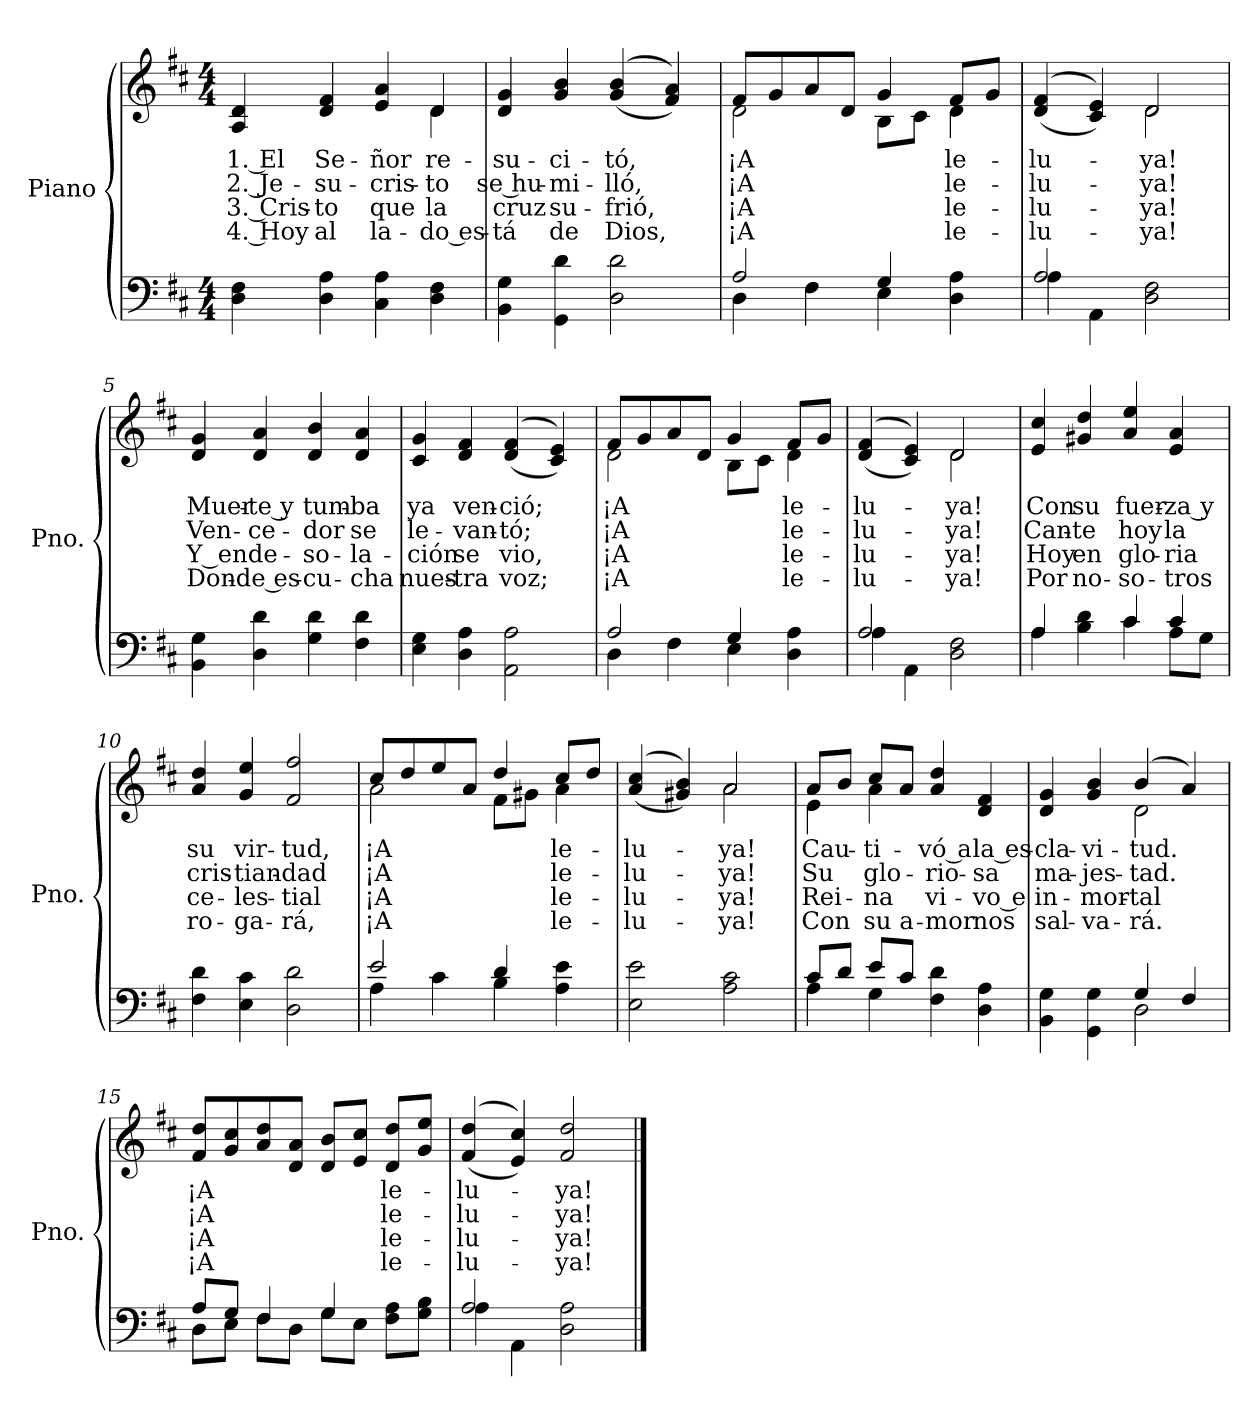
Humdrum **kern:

**kern	**kern	**text	**text	**text	**text
*part1	*part1	*part1	*part1	*part1	*part1
*staff2	*staff1	*staff1	*staff1	*staff1	*staff1
*I"Piano	*	*	*	*	*
*I'Pno.	*	*	*	*	*
*stria5	*stria5	*	*	*	*
*clefF4	*clefG2	*	*	*	*
*k[f#c#]	*k[f#c#]	*	*	*	*
*M4/4	*M4/4	*	*	*	*
=1	=1	=1	=1	=1	=1
!	!	!LO:LY:b	!LO:LY:b	!LO:LY:b	!LO:LY:b
*	*^	*	*	*	*
4D\ 4F#\	4A/ 4d/	2.ryy	1. El	2. Je-	3. Cris-	4. Hoy
!	!	!	!LO:LY:b	!LO:LY:b	!LO:LY:b	!LO:LY:b
4D\ 4A\	4d/ 4f#/	.	Se-	-su-	-to	al
!	!	!	!LO:LY:b	!LO:LY:b	!LO:LY:b	!LO:LY:b
4C#\ 4A\	4e/ 4a/	.	-ñor	-cris-	que	la-
!	!	!	!LO:LY:b	!LO:LY:b	!LO:LY:b	!LO:LY:b
4D\ 4F#\	4d/	4d\	re-	-to	la	-do es-
=2	=2	=2	=2	=2	=2	=2
!	!	!	!LO:LY:b	!LO:LY:b	!LO:LY:b	!LO:LY:b
*	*v	*v	*	*	*	*
4BB\ 4G\	4d/ 4g/	-su-	se hu-	cruz	-tá
!	!	!LO:LY:b	!LO:LY:b	!LO:LY:b	!LO:LY:b
4GG\ 4d\	4g/ 4b/	-ci-	-mi-	su-	de
!	!	!LO:LY:b	!LO:LY:b	!LO:LY:b	!LO:LY:b
2D\ 2d\	(>(4g/ 4b/	-tó,	-lló,	-frió,	Dios,
.	4f#/ 4a/))	.	.	.	.
=3	=3	=3	=3	=3	=3
*^	*	*	*	*	*
!	!	!	!LO:LY:b	!LO:LY:b	!LO:LY:b	!LO:LY:b
*	*	*^	*	*	*	*
2A/	4D\	8f#/L	2d\	-¡A	-¡A	-¡A	-¡A
.	.	8g/	.	.	.	.	.
.	4F#\	8a/	.	.	.	.	.
.	.	8d/J	.	.	.	.	.
4G/	4E\	4g/	8B\L	.	.	.	.
.	.	.	8c#\J	.	.	.	.
!	!	!	!	!LO:LY:b	!LO:LY:b	!LO:LY:b	!LO:LY:b
4D\ 4A\	4ryy	8f#/L	4d\	le-	le-	le-	le-
.	.	8g/J	.	.	.	.	.
=4	=4	=4	=4	=4	=4	=4	=4
!	!	!	!	!LO:LY:b	!LO:LY:b	!LO:LY:b	!LO:LY:b
2A/	4A\	(<(>4d/ 4f#/	2ryy	-lu-	-lu-	-lu-	-lu-
.	4AA\	4c#/ 4e/))	.	.	.	.	.
!	!	!	!	!LO:LY:b	!LO:LY:b	!LO:LY:b	!LO:LY:b
2D\ 2F#\	2ryy	2d/	2d\	-ya!	-ya!	-ya!	-ya!
!!LO:LB:g=z
=5	=5	=5	=5	=5	=5	=5	=5
!	!	!	!	!LO:LY:b	!LO:LY:b	!LO:LY:b	!LO:LY:b
*v	*v	*	*	*	*	*	*
*	*v	*v	*	*	*	*
4BB\ 4G\	4d/ 4g/	Muer-	Ven-	Y en	Don-
!	!	!LO:LY:b	!LO:LY:b	!LO:LY:b	!LO:LY:b
4D\ 4d\	4d/ 4a/	-te y	-ce-	de-	-de es-
!	!	!LO:LY:b	!LO:LY:b	!LO:LY:b	!LO:LY:b
4G\ 4d\	4d/ 4b/	tum-	-dor	-so-	-cu-
!	!	!LO:LY:b	!LO:LY:b	!LO:LY:b	!LO:LY:b
4F#\ 4d\	4d/ 4a/	-ba	se	-la-	-cha
=6	=6	=6	=6	=6	=6
!	!	!LO:LY:b	!LO:LY:b	!LO:LY:b	!LO:LY:b
4E\ 4G\	4c#/ 4g/	ya	le-	-ción	nues-
!	!	!LO:LY:b	!LO:LY:b	!LO:LY:b	!LO:LY:b
4D\ 4A\	4d/ 4f#/	ven-	-van-	se	-tra
!	!	!LO:LY:b	!LO:LY:b	!LO:LY:b	!LO:LY:b
2AA\ 2A\	(>(4d/ 4f#/	-ció;	-tó;	vio,	voz;
.	4c#/ 4e/))	.	.	.	.
=7	=7	=7	=7	=7	=7
*^	*	*	*	*	*
!	!	!	!LO:LY:b	!LO:LY:b	!LO:LY:b	!LO:LY:b
*	*	*^	*	*	*	*
2A/	4D\	8f#/L	2d\	-¡A	-¡A	-¡A	-¡A
.	.	8g/	.	.	.	.	.
.	4F#\	8a/	.	.	.	.	.
.	.	8d/J	.	.	.	.	.
4G/	4E\	4g/	8B\L	.	.	.	.
.	.	.	8c#\J	.	.	.	.
!	!	!	!	!LO:LY:b	!LO:LY:b	!LO:LY:b	!LO:LY:b
4D\ 4A\	4ryy	8f#/L	4d\	le-	le-	le-	le-
.	.	8g/J	.	.	.	.	.
=8	=8	=8	=8	=8	=8	=8	=8
!	!	!	!	!LO:LY:b	!LO:LY:b	!LO:LY:b	!LO:LY:b
2A/	4A\	(<(>4d/ 4f#/	2ryy	-lu-	-lu-	-lu-	-lu-
.	4AA\	4c#/ 4e/))	.	.	.	.	.
!	!	!	!	!LO:LY:b	!LO:LY:b	!LO:LY:b	!LO:LY:b
2D\ 2F#\	2ryy	2d/	2d\	-ya!	-ya!	-ya!	-ya!
!!LO:LB:g=z
=9	=9	=9	=9	=9	=9	=9	=9
!	!	!	!	!LO:LY:b	!LO:LY:b	!LO:LY:b	!LO:LY:b
*	*	*v	*v	*	*	*	*
4A/	4A\	4e/ 4cc#/	Con	Can-	Hoy	Por
!	!	!	!LO:LY:b	!LO:LY:b	!LO:LY:b	!LO:LY:b
4B\ 4d\	4ryy	4g#X/ 4dd/	su	-te	en	no-
!	!	!	!LO:LY:b	!LO:LY:b	!LO:LY:b	!LO:LY:b
4c#/	4c#\	4a/ 4ee/	fuer-	hoy	glo-	-so-
!	!	!	!LO:LY:b	!LO:LY:b	!LO:LY:b	!LO:LY:b
4c#/	8A\L	4e/ 4a/	-za y	la	-ria	-tros
.	8G\J	.	.	.	.	.
=10	=10	=10	=10	=10	=10	=10
!	!	!	!LO:LY:b	!LO:LY:b	!LO:LY:b	!LO:LY:b
*v	*v	*	*	*	*	*
4F#\ 4d\	4a/ 4dd/	su	cris-	ce-	ro-
!	!	!LO:LY:b	!LO:LY:b	!LO:LY:b	!LO:LY:b
4E\ 4c#\	4g/ 4ee/	vir-	-tian-	-les-	-ga-
!	!	!LO:LY:b	!LO:LY:b	!LO:LY:b	!LO:LY:b
2D\ 2d\	2f#/ 2ff#/	-tud,	-dad	-tial	-rá,
=11	=11	=11	=11	=11	=11
*^	*	*	*	*	*
!	!	!	!LO:LY:b	!LO:LY:b	!LO:LY:b	!LO:LY:b
*	*	*^	*	*	*	*
2e/	4A\	8cc#/L	2a\	-¡A	-¡A	-¡A	-¡A
.	.	8dd/	.	.	.	.	.
.	4c#\	8ee/	.	.	.	.	.
.	.	8a/J	.	.	.	.	.
4d/	4B\	4dd/	8f#\L	.	.	.	.
.	.	.	8g#X\J	.	.	.	.
!	!	!	!	!LO:LY:b	!LO:LY:b	!LO:LY:b	!LO:LY:b
4A\ 4e\	4ryy	8cc#/L	4a\	le-	le-	le-	le-
.	.	8dd/J	.	.	.	.	.
*v	*v	*	*	*	*	*	*
=12	=12	=12	=12	=12	=12	=12
!	!	!	!LO:LY:b	!LO:LY:b	!LO:LY:b	!LO:LY:b
2E\ 2e\	(<(>4a/ 4cc#/	2ryy	-lu-	-lu-	-lu-	-lu-
.	4g#X/ 4b/))	.	.	.	.	.
!	!	!	!LO:LY:b	!LO:LY:b	!LO:LY:b	!LO:LY:b
2A\ 2c#\	2a/	2a\	-ya!	-ya!	-ya!	-ya!
!!LO:LB:g=z	!!
=13	=13	=13	=13	=13	=13	=13
*^	*	*	*	*	*	*
!	!	!	!	!LO:LY:b	!LO:LY:b	!LO:LY:b	!LO:LY:b
8c#/L	4A\	8a/L	4e\	Cau-	Su	Rei-	Con
8d/J	.	8b/J	.	.	.	.	.
!	!	!	!	!LO:LY:b	!LO:LY:b	!LO:LY:b	!LO:LY:b
8e/L	4G\	8cc#/L	4a\	-ti-	glo-	-na	su
!	!	!	!	!	!	!	!LO:LY:b
8c#/J	.	8a/J	.	.	.	.	a-
!	!	!	!	!LO:LY:b	!LO:LY:b	!LO:LY:b	!LO:LY:b
4F#\ 4d\	2ryy	4a/ 4dd/	2ryy	-vó a	-rio-	vi-	-mor
!	!	!	!	!LO:LY:b	!LO:LY:b	!LO:LY:b	!LO:LY:b
4D\ 4A\	.	4d/ 4f#/	.	la es-	-sa	-vo e	nos
=14	=14	=14	=14	=14	=14	=14	=14
!	!	!	!	!LO:LY:b	!LO:LY:b	!LO:LY:b	!LO:LY:b
4BB\ 4G\	2ryy	4d/ 4g/	2ryy	-cla-	ma-	in-	sal-
!	!	!	!	!LO:LY:b	!LO:LY:b	!LO:LY:b	!LO:LY:b
4GG\ 4G\	.	4g/ 4b/	.	-vi-	-jes-	-mor-	-va-
!	!	!	!	!LO:LY:b	!LO:LY:b	!LO:LY:b	!LO:LY:b
4G/	2D\	(4b/	2d\	-tud.	-tad.	-tal	-rá.
4F#/	.	4a/)	.	.	.	.	.
*	*	*v	*v	*	*	*	*
=15	=15	=15	=15	=15	=15	=15
!	!	!	!LO:LY:b	!LO:LY:b	!LO:LY:b	!LO:LY:b
8A/L	8D\L	8f#/ 8dd/L	-¡A	-¡A	-¡A	-¡A
8G/J	8E\J	8g/ 8cc#/	.	.	.	.
4F#/	8F#\L	8a/ 8dd/	.	.	.	.
.	8D\J	8d/ 8a/J	.	.	.	.
4G/	8G\L	8d/ 8b/L	.	.	.	.
.	8E\J	8e/ 8cc#/J	.	.	.	.
!	!	!	!LO:LY:b	!LO:LY:b	!LO:LY:b	!LO:LY:b
8F#\ 8A\L	4ryy	8d/ 8dd/L	le-	le-	le-	le-
8G\ 8B\J	.	8g/ 8ee/J	.	.	.	.
=16	=16	=16	=16	=16	=16	=16
!	!	!	!LO:LY:b	!LO:LY:b	!LO:LY:b	!LO:LY:b
2A/	4A\	(>(4f#/ 4dd/	-lu-	-lu-	-lu-	-lu-
.	4AA\	4e/ 4cc#/))	.	.	.	.
!	!	!	!LO:LY:b	!LO:LY:b	!LO:LY:b	!LO:LY:b
2D\ 2A\	2ryy	2f#/ 2dd/	-ya!	-ya!	-ya!	-ya!
*v	*v	*	*	*	*	*
==	==	==	==	==	==
*-	*-	*-	*-	*-	*-
